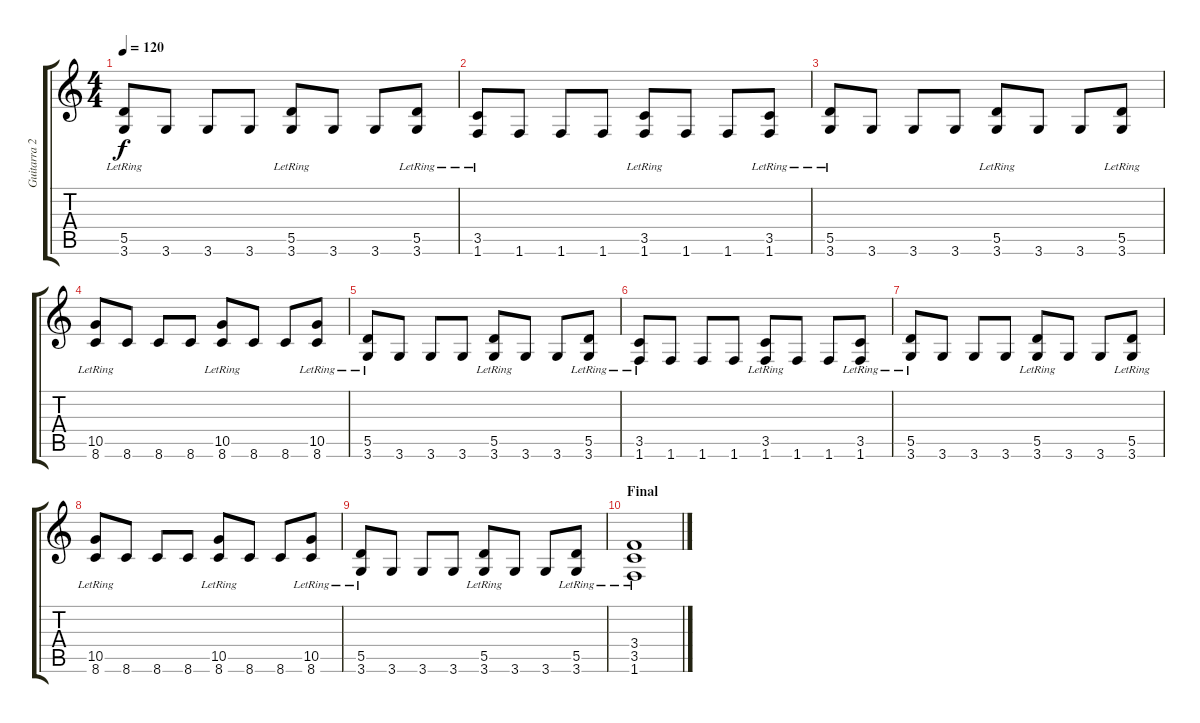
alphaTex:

\track ("Guitarra 2 ((Craig))" "Guitarra 2") {instrument acousticguitarsteel}
\staff {score tabs}
\tuning (E4 B3 G3 D3 A2 E2) {hide}
\ts (4 4)
\tempo 120
\clef g2
\ks c
(5.5{lr} 3.6).8{dy f} 3.6.8 3.6.8 3.6.8 (5.5{lr} 3.6).8 3.6.8 3.6.8 (5.5{lr} 3.6).8 |
(3.5{lr} 1.6).8 1.6.8 1.6.8 1.6.8 (3.5{lr} 1.6).8 1.6.8 1.6.8 (3.5{lr} 1.6).8 |
(5.5{lr} 3.6).8 3.6.8 3.6.8 3.6.8 (5.5{lr} 3.6).8 3.6.8 3.6.8 (5.5{lr} 3.6).8 |
(10.5{lr} 8.6).8 8.6.8 8.6.8 8.6.8 (10.5{lr} 8.6).8 8.6.8 8.6.8 (10.5{lr} 8.6).8 |
(5.5{lr} 3.6).8 3.6.8 3.6.8 3.6.8 (5.5{lr} 3.6).8 3.6.8 3.6.8 (5.5{lr} 3.6).8 |
(3.5{lr} 1.6).8 1.6.8 1.6.8 1.6.8 (3.5{lr} 1.6).8 1.6.8 1.6.8 (3.5{lr} 1.6).8 |
(5.5{lr} 3.6).8 3.6.8 3.6.8 3.6.8 (5.5{lr} 3.6).8 3.6.8 3.6.8 (5.5{lr} 3.6).8 |
(10.5{lr} 8.6).8 8.6.8 8.6.8 8.6.8 (10.5{lr} 8.6).8 8.6.8 8.6.8 (10.5{lr} 8.6).8 |
(5.5{lr} 3.6).8 3.6.8 3.6.8 3.6.8 (5.5{lr} 3.6).8 3.6.8 3.6.8 (5.5{lr} 3.6).8 |
\section ("" "Final")
(3.4 3.5{lr} 1.6).1
